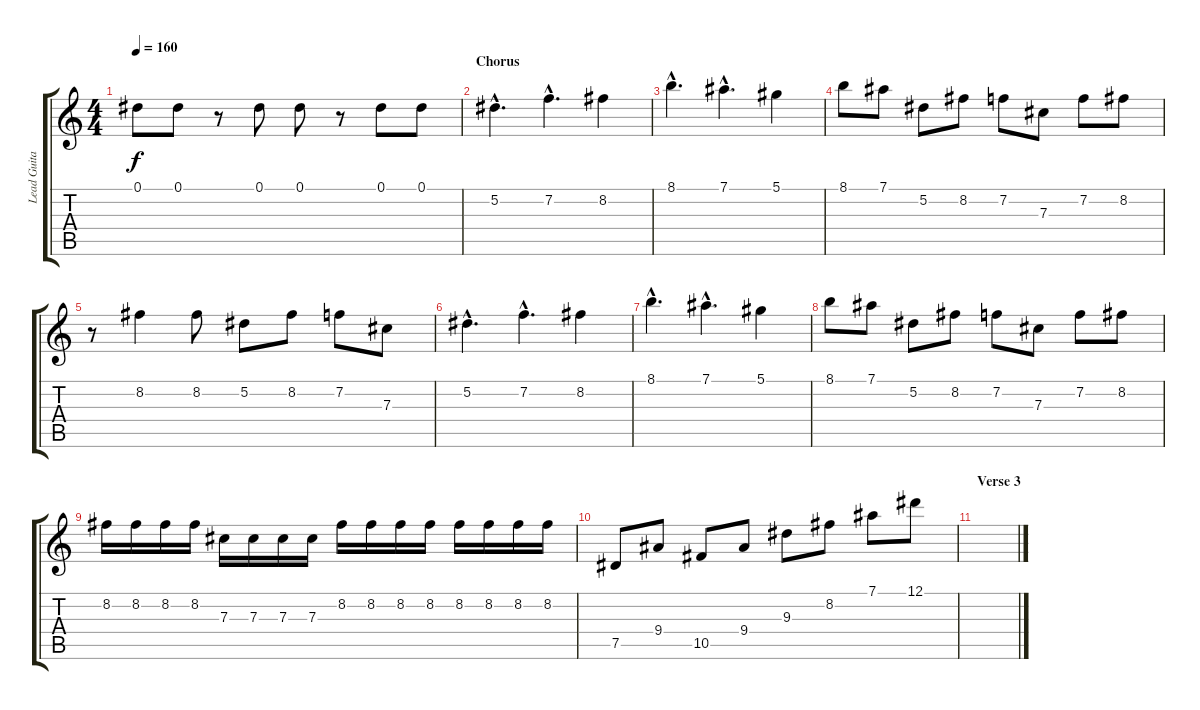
\track ("Lead Guitar II" "Lead Guita") {instrument overdrivenguitar}
\staff {score tabs}
\tuning (Eb4 Bb3 Gb3 Db3 Ab2 Eb2) {hide}
\ts (4 4)
\tempo 160
\clef g2
\ks c
0.1.8{dy f} 0.1.8 r.8 0.1.8 0.1.8 r.8 0.1.8 0.1.8 |
\section ("" "Chorus")
5.2{hac}.4{d} 7.2{hac}.4{d} 8.2.4 |
8.1{hac}.4{d} 7.1{hac}.4{d} 5.1.4 |
8.1.8 7.1.8 5.2.8 8.2.8 7.2.8 7.3.8 7.2.8 8.2.8 |
r.8 8.2.4 8.2.8 5.2.8 8.2.8 7.2.8 7.3.8 |
5.2{hac}.4{d} 7.2{hac}.4{d} 8.2.4 |
8.1{hac}.4{d} 7.1{hac}.4{d} 5.1.4 |
8.1.8 7.1.8 5.2.8 8.2.8 7.2.8 7.3.8 7.2.8 8.2.8 |
8.2.16 8.2.16 8.2.16 8.2.16 7.3.16 7.3.16 7.3.16 7.3.16 8.2.16 8.2.16 8.2.16 8.2.16 8.2.16 8.2.16 8.2.16 8.2.16 |
7.5.8 9.4.8 10.5.8 9.4.8 9.3.8 8.2.8 7.1.8 12.1.8 |
\section ("" "Verse 3")
